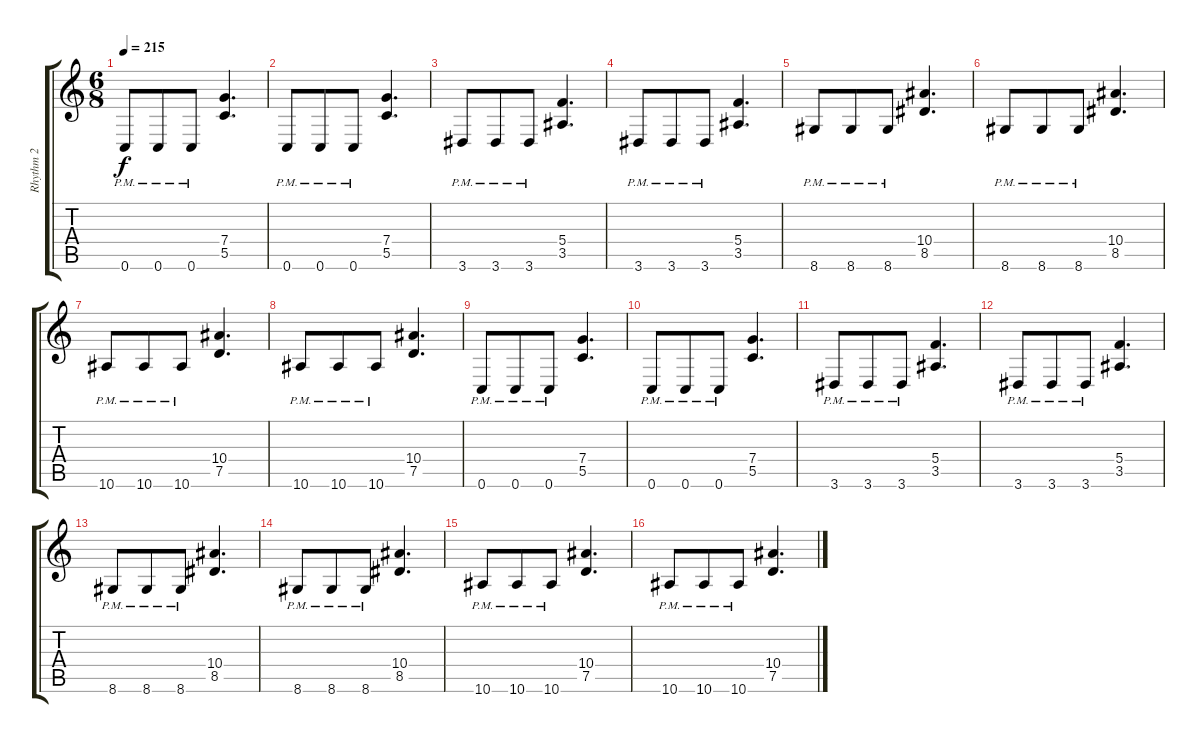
\track ("Rhythm 2" "Rhythm 2") {instrument distortionguitar}
\staff {score tabs}
\tuning (D4 A3 F3 C3 G2 C2) {hide}
\ts (6 8)
\tempo 215
\clef g2
\ks c
0.6{pm}.8{dy f} 0.6{pm}.8 0.6{pm}.8 (7.4 5.5).4{d} |
0.6{pm}.8 0.6{pm}.8 0.6{pm}.8 (7.4 5.5).4{d} |
3.6{pm}.8 3.6{pm}.8 3.6{pm}.8 (5.4 3.5).4{d} |
3.6{pm}.8 3.6{pm}.8 3.6{pm}.8 (5.4 3.5).4{d} |
8.6{pm}.8 8.6{pm}.8 8.6{pm}.8 (10.4 8.5).4{d} |
8.6{pm}.8 8.6{pm}.8 8.6{pm}.8 (10.4 8.5).4{d} |
10.6{pm}.8 10.6{pm}.8 10.6{pm}.8 (10.4 7.5).4{d} |
10.6{pm}.8 10.6{pm}.8 10.6{pm}.8 (10.4 7.5).4{d} |
0.6{pm}.8 0.6{pm}.8 0.6{pm}.8 (7.4 5.5).4{d} |
0.6{pm}.8 0.6{pm}.8 0.6{pm}.8 (7.4 5.5).4{d} |
3.6{pm}.8 3.6{pm}.8 3.6{pm}.8 (5.4 3.5).4{d} |
3.6{pm}.8 3.6{pm}.8 3.6{pm}.8 (5.4 3.5).4{d} |
8.6{pm}.8 8.6{pm}.8 8.6{pm}.8 (10.4 8.5).4{d} |
8.6{pm}.8 8.6{pm}.8 8.6{pm}.8 (10.4 8.5).4{d} |
10.6{pm}.8 10.6{pm}.8 10.6{pm}.8 (10.4 7.5).4{d} |
10.6{pm}.8 10.6{pm}.8 10.6{pm}.8 (10.4 7.5).4{d}
